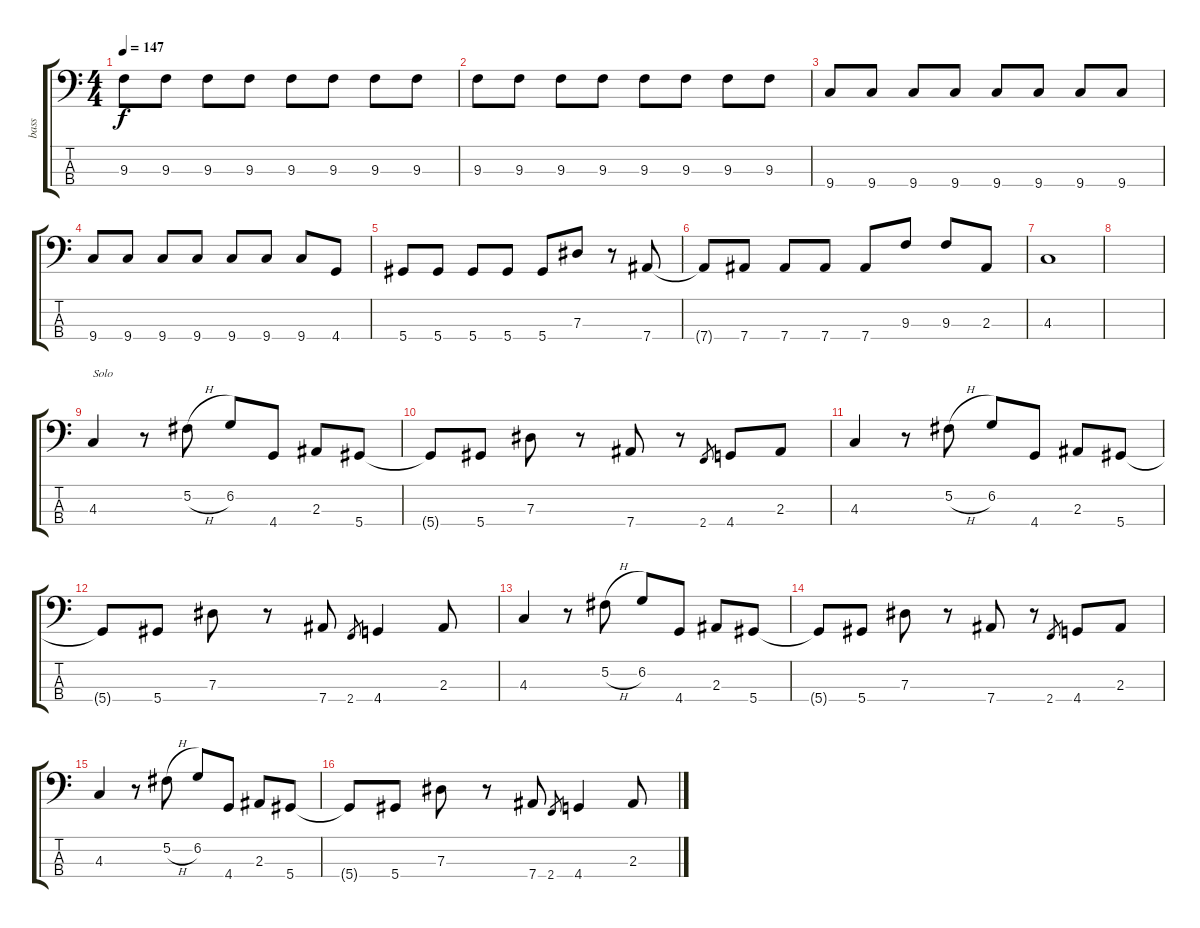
\track ("bass" "bass") {instrument electricbassfinger}
\staff {score tabs}
\tuning (Gb2 Db2 Ab1 Eb1) {hide}
\ts (4 4)
\tempo 147
\clef f4
\ks c
9.3.8{dy f} 9.3.8 9.3.8 9.3.8 9.3.8 9.3.8 9.3.8 9.3.8 |
9.3.8 9.3.8 9.3.8 9.3.8 9.3.8 9.3.8 9.3.8 9.3.8 |
9.4.8 9.4.8 9.4.8 9.4.8 9.4.8 9.4.8 9.4.8 9.4.8 |
9.4.8 9.4.8 9.4.8 9.4.8 9.4.8 9.4.8 9.4.8 4.4.8 |
5.4.8 5.4.8 5.4.8 5.4.8 5.4.8 7.3.8 r.8 7.4.8 |
7.4{t}.8 7.4.8 7.4.8 7.4.8 7.4.8 9.3.8 9.3.8 2.3.8 |
4.3.1 |
|
4.3.4{txt "Solo"} r.8 5.2{h}.8 6.2.8 4.4.8 2.3.8 5.4.8 |
5.4{t}.8 5.4.8 7.3.8 r.8 7.4.8 r.8 2.4.8{gr} 4.4.8 2.3.8 |
4.3.4 r.8 5.2{h}.8 6.2.8 4.4.8 2.3.8 5.4.8 |
5.4{t}.8 5.4.8 7.3.8 r.8 7.4.8 2.4.8{gr} 4.4.4 2.3.8 |
4.3.4 r.8 5.2{h}.8 6.2.8 4.4.8 2.3.8 5.4.8 |
5.4{t}.8 5.4.8 7.3.8 r.8 7.4.8 r.8 2.4.8{gr} 4.4.8 2.3.8 |
4.3.4 r.8 5.2{h}.8 6.2.8 4.4.8 2.3.8 5.4.8 |
5.4{t}.8 5.4.8 7.3.8 r.8 7.4.8 2.4.8{gr} 4.4.4 2.3.8
